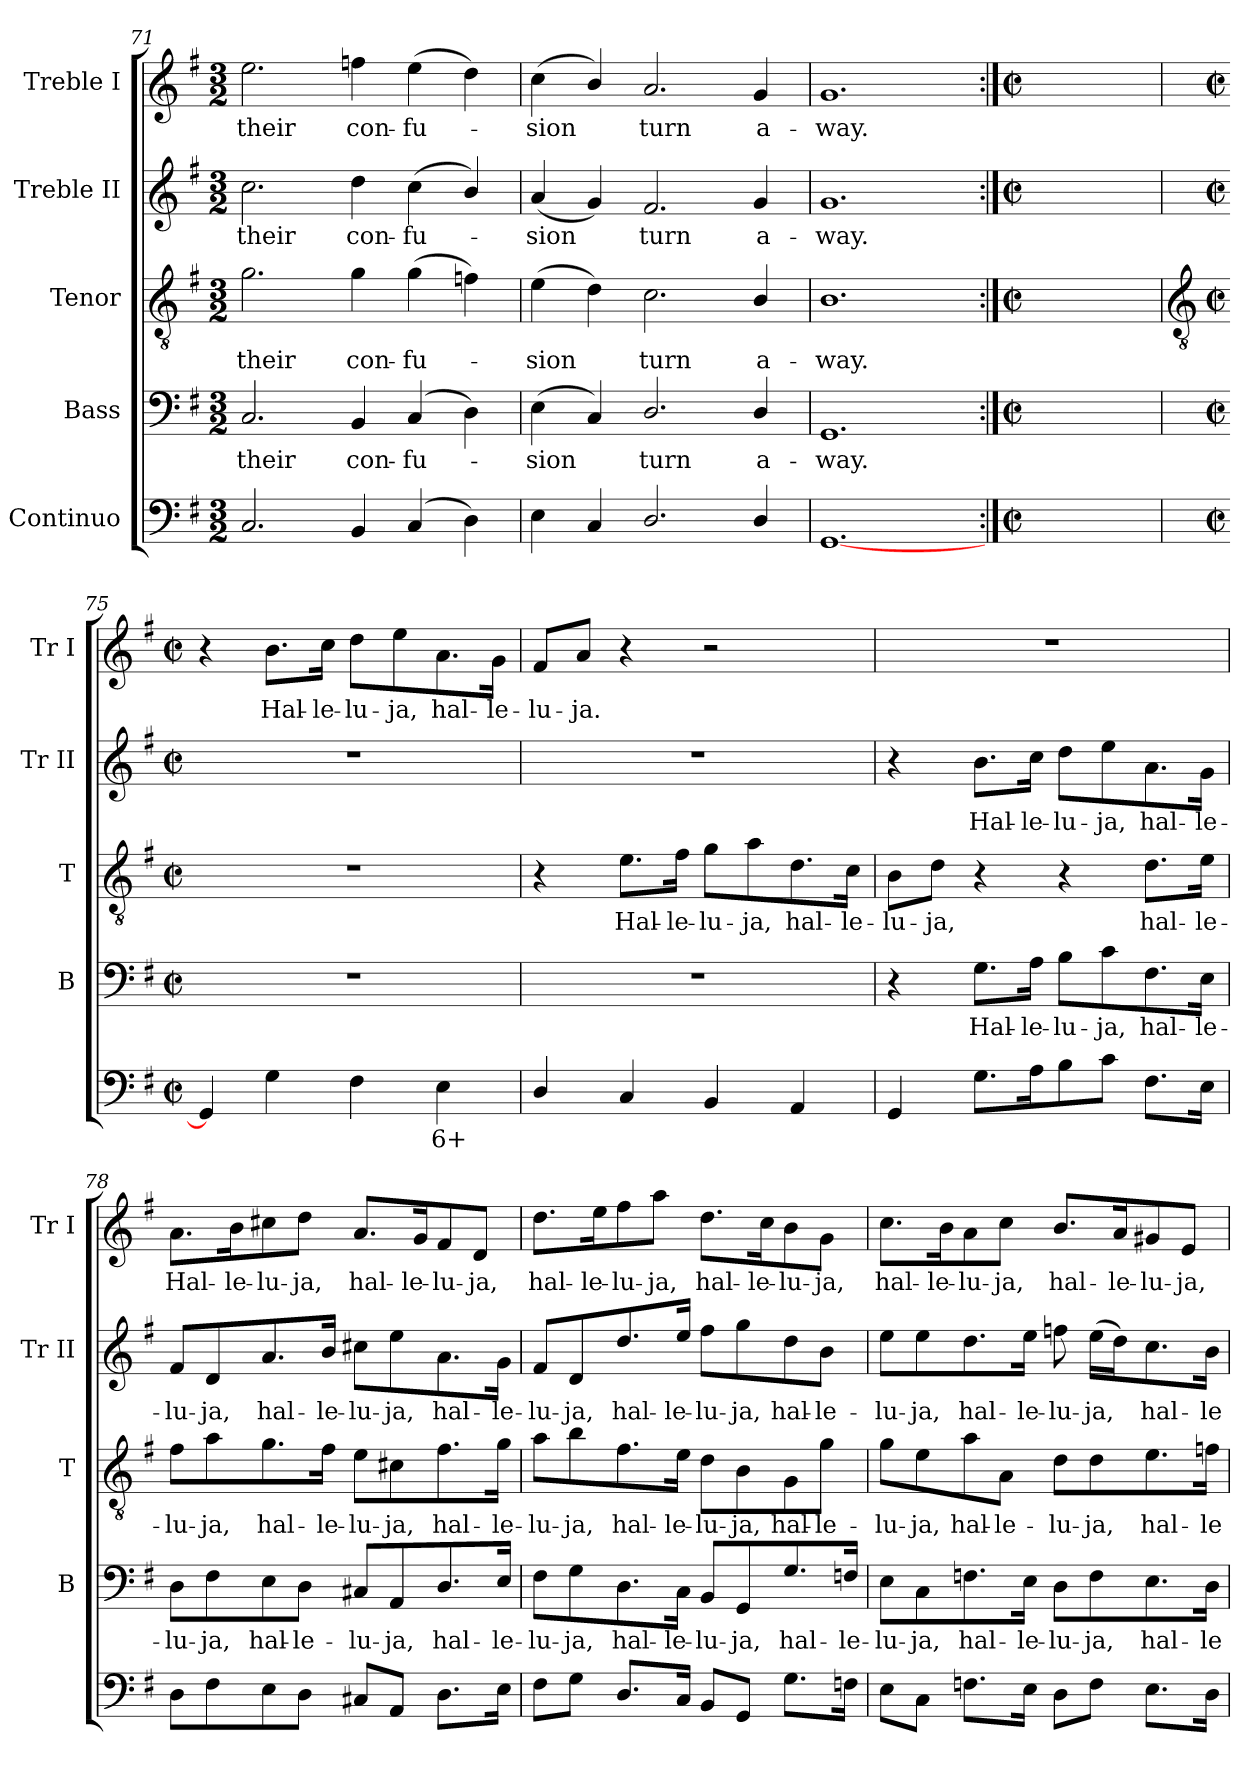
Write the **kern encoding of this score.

**kern	**text	**kern	**text	**kern	**text	**kern	**text	**kern	**text
*part5	*part5	*part4	*part4	*part3	*part3	*part2	*part2	*part1	*part1
*staff5	*staff5	*staff4	*staff4	*staff3	*staff3	*staff2	*staff2	*staff1	*staff1
*I"Continuo	*	*I"Bass	*	*I"Tenor	*	*I"Treble II	*	*I"Treble I	*
*	*	*I'B	*	*I'T	*	*I'Tr II	*	*I'Tr I	*
*clefF4	*	*clefF4	*	*clefGv2	*	*clefG2	*	*clefG2	*
*k[f#]	*	*k[f#]	*	*k[f#]	*	*k[f#]	*	*k[f#]	*
*G:	*	*G:	*	*G:	*	*G:	*	*G:	*
*M3/2	*	*M3/2	*	*M3/2	*	*M3/2	*	*M3/2	*
=71	=71	=71	=71	=71	=71	=71	=71	=71	=71
!	!	!	!LO:LY:b	!	!LO:LY:b	!	!LO:LY:b	!	!LO:LY:b
2.C/	.	2.C/	their	2.g\	their	2.cc\	their	2.ee\	their
!	!	!	!LO:LY:b	!	!LO:LY:b	!	!LO:LY:b	!	!LO:LY:b
4BB/	.	4BB/	con-	4g\	con-	4dd\	con-	4ffn\	con-
!	!	!	!LO:LY:b	!	!LO:LY:b	!	!LO:LY:b	!	!LO:LY:b
(<4C/	.	(<4C/	-fu-	(>4g\	-fu-	(<4cc\	-fu-	(>4ee\	-fu-
4D\)	.	4D\)	.	4fn\)	.	4b/)	.	4dd\)	.
=72	=72	=72	=72	=72	=72	=72	=72	=72	=72
!	!	!	!LO:LY:b	!	!LO:LY:b	!	!LO:LY:b	!	!LO:LY:b
4E\	.	(<4E\	sion	(>4e\	sion	(<4a/	sion	(<4cc\	sion
4C/	.	4C/)	.	4d\)	.	4g/)	.	4b/)	.
!	!	!	!LO:LY:b	!	!LO:LY:b	!	!LO:LY:b	!	!LO:LY:b
2.D/	.	2.D/	turn	2.c\	turn	2.f#/	turn	2.a/	turn
!	!	!	!LO:LY:b	!	!LO:LY:b	!	!LO:LY:b	!	!LO:LY:b
4D/	.	4D/	a-	4B/	a-	4g/	a-	4g/	a-
=73	=73	=73	=73	=73	=73	=73	=73	=73	=73
!	!	!	!LO:LY:b	!	!LO:LY:b	!	!LO:LY:b	!	!LO:LY:b
[1.GG	.	1.GG	-way.	1.B	-way.	1.g	-way.	1.g	-way.
=74:|!	=74:|!	=74:|!	=74:|!	=74:|!	=74:|!	=74:|!	=74:|!	=74:|!	=74:|!
*M2/2	*	*M2/2	*	*M2/2	*	*M2/2	*	*M2/2	*
*met(c|)	*	*met(c|)	*	*met(c|)	*	*met(c|)	*	*met(c|)	*
1ryy	.	1ryy	.	1ryy	.	1ryy	.	1ryy	.
!!LO:LB:g=z
=75	=75	=75	=75	=75	=75	=75	=75	=75	=75
*	*	*	*	*clefGv2	*	*	*	*	*
*M2/2	*	*M2/2	*	*M2/2	*	*M2/2	*	*M2/2	*
*met(c|)	*	*met(c|)	*	*met(c|)	*	*met(c|)	*	*met(c|)	*
*	*	*	*	*	*	*	*	*MM84	*
4GG/]	.	1r	.	1r	.	1r	.	4r	.
!	!	!	!	!	!	!	!	!	!LO:LY:b
4G\	.	.	.	.	.	.	.	8.b\L	Hal-
!	!	!	!	!	!	!	!	!	!LO:LY:b
.	.	.	.	.	.	.	.	16cc\Jk	-le-
!	!	!	!	!	!	!	!	!	!LO:LY:b
4F#\	.	.	.	.	.	.	.	8dd\L	-lu-
!	!	!	!	!	!	!	!	!	!LO:LY:b
.	.	.	.	.	.	.	.	8ee\	-ja,
!	!LO:LY:b	!	!	!	!	!	!	!	!LO:LY:b
4E\	6+	.	.	.	.	.	.	8.a\	hal-
!	!	!	!	!	!	!	!	!	!LO:LY:b
.	.	.	.	.	.	.	.	16g\Jk	-le-
=76	=76	=76	=76	=76	=76	=76	=76	=76	=76
!	!	!	!	!	!	!	!	!	!LO:LY:b
4D/	.	1r	.	4r	.	1r	.	8f#/L	-lu-
!	!	!	!	!	!	!	!	!	!LO:LY:b
.	.	.	.	.	.	.	.	8a/J	-ja.
!	!	!	!	!	!LO:LY:b	!	!	!	!
4C/	.	.	.	8.e\L	Hal-	.	.	4r	.
!	!	!	!	!	!LO:LY:b	!	!	!	!
.	.	.	.	16f#\Jk	-le-	.	.	.	.
!	!	!	!	!	!LO:LY:b	!	!	!	!
4BB/	.	.	.	8g\L	-lu-	.	.	2r	.
!	!	!	!	!	!LO:LY:b	!	!	!	!
.	.	.	.	8a\	-ja,	.	.	.	.
!	!	!	!	!	!LO:LY:b	!	!	!	!
4AA/	.	.	.	8.d\	hal-	.	.	.	.
!	!	!	!	!	!LO:LY:b	!	!	!	!
.	.	.	.	16c\Jk	-le-	.	.	.	.
=77	=77	=77	=77	=77	=77	=77	=77	=77	=77
!	!	!	!	!	!LO:LY:b	!	!	!	!
4GG/	.	4r	.	8B\L	-lu-	4r	.	1r	.
!	!	!	!	!	!LO:LY:b	!	!	!	!
.	.	.	.	8d\J	-ja,	.	.	.	.
!	!	!	!LO:LY:b	!	!	!	!LO:LY:b	!	!
8.G\L	.	8.G\L	Hal-	4r	.	8.b\L	Hal-	.	.
!	!	!	!LO:LY:b	!	!	!	!LO:LY:b	!	!
16A\K	.	16A\Jk	-le-	.	.	16cc\Jk	-le-	.	.
!	!	!	!LO:LY:b	!	!	!	!LO:LY:b	!	!
8B\	.	8B\L	-lu-	4r	.	8dd\L	-lu-	.	.
!	!	!	!LO:LY:b	!	!	!	!LO:LY:b	!	!
8c\J	.	8c\	-ja,	.	.	8ee\	-ja,	.	.
!	!	!	!LO:LY:b	!	!LO:LY:b	!	!LO:LY:b	!	!
8.F#\L	.	8.F#\	hal-	8.d\L	hal-	8.a\	hal-	.	.
!	!	!	!LO:LY:b	!	!LO:LY:b	!	!LO:LY:b	!	!
16E\Jk	.	16E\Jk	-le-	16e\Jk	-le-	16g\Jk	-le-	.	.
=78	=78	=78	=78	=78	=78	=78	=78	=78	=78
!	!	!	!LO:LY:b	!	!LO:LY:b	!	!LO:LY:b	!	!LO:LY:b
8D\L	.	8D\L	-lu-	8f#\L	-lu-	8f#/L	-lu-	8.a\L	Hal-
!	!	!	!LO:LY:b	!	!LO:LY:b	!	!LO:LY:b	!	!
8F#\	.	8F#\	-ja,	8a\	-ja,	8d/	-ja,	.	.
!	!	!	!	!	!	!	!	!	!LO:LY:b
.	.	.	.	.	.	.	.	16b\K	-le-
!	!	!	!LO:LY:b	!	!LO:LY:b	!	!LO:LY:b	!	!LO:LY:b
8E\	.	8E\	hal-	8.g\	hal-	8.a/	hal-	8cc#X\	-lu-
!	!	!	!LO:LY:b	!	!	!	!	!	!LO:LY:b
8D\J	.	8D\J	-le-	.	.	.	.	8dd\J	-ja,
!	!	!	!	!	!LO:LY:b	!	!LO:LY:b	!	!
.	.	.	.	16f#\Jk	-le-	16b/Jk	-le-	.	.
!	!	!	!LO:LY:b	!	!LO:LY:b	!	!LO:LY:b	!	!LO:LY:b
8C#X/L	.	8C#X/L	-lu-	8e\L	-lu-	8cc#X\L	-lu-	8.a/L	hal-
!	!	!	!LO:LY:b	!	!LO:LY:b	!	!LO:LY:b	!	!
8AA/J	.	8AA/	-ja,	8c#X\	-ja,	8ee\	-ja,	.	.
!	!	!	!	!	!	!	!	!	!LO:LY:b
.	.	.	.	.	.	.	.	16g/K	-le-
!	!	!	!LO:LY:b	!	!LO:LY:b	!	!LO:LY:b	!	!LO:LY:b
8.D\L	.	8.D/	hal-	8.f#\	hal-	8.a\	hal-	8f#/	-lu-
!	!	!	!	!	!	!	!	!	!LO:LY:b
.	.	.	.	.	.	.	.	8d/J	-ja,
!	!	!	!LO:LY:b	!	!LO:LY:b	!	!LO:LY:b	!	!
16E\Jk	.	16E/Jk	-le-	16g\Jk	-le-	16g\Jk	-le-	.	.
!!LO:PB:g=z
=79	=79	=79	=79	=79	=79	=79	=79	=79	=79
*	*	*	*	*	*	*	*	*MM84	*
!	!	!	!LO:LY:b	!	!LO:LY:b	!	!LO:LY:b	!	!LO:LY:b
8F#\L	.	8F#\L	-lu-	8a\L	-lu-	8f#/L	-lu-	8.dd\L	hal-
!	!	!	!LO:LY:b	!	!LO:LY:b	!	!LO:LY:b	!	!
8G\J	.	8G\	-ja,	8b\	-ja,	8d/	-ja,	.	.
!	!	!	!	!	!	!	!	!	!LO:LY:b
.	.	.	.	.	.	.	.	16ee\K	-le-
!	!	!	!LO:LY:b	!	!LO:LY:b	!	!LO:LY:b	!	!LO:LY:b
8.D/L	.	8.D\	hal-	8.f#\	hal-	8.dd/	hal-	8ff#\	-lu-
!	!	!	!	!	!	!	!	!	!LO:LY:b
.	.	.	.	.	.	.	.	8aa\J	-ja,
!	!	!	!LO:LY:b	!	!LO:LY:b	!	!LO:LY:b	!	!
16C/Jk	.	16C\Jk	-le-	16e\Jk	-le-	16ee/Jk	-le-	.	.
!	!	!	!LO:LY:b	!	!LO:LY:b	!	!LO:LY:b	!	!LO:LY:b
8BB/L	.	8BB/L	-lu-	8d\L	-lu-	8ff#\L	-lu-	8.dd\L	hal-
!	!	!	!LO:LY:b	!	!LO:LY:b	!	!LO:LY:b	!	!
8GG/J	.	8GG/	-ja,	8B\	-ja,	8gg\	-ja,	.	.
!	!	!	!	!	!	!	!	!	!LO:LY:b
.	.	.	.	.	.	.	.	16cc\K	-le-
!	!	!	!LO:LY:b	!	!LO:LY:b	!	!LO:LY:b	!	!LO:LY:b
8.G\L	.	8.G/	hal-	8G\	hal-	8dd\	hal-	8b\	-lu-
!	!	!	!	!	!LO:LY:b	!	!LO:LY:b	!	!LO:LY:b
.	.	.	.	8g\J	-le-	8b\J	-le-	8g\J	-ja,
!	!	!	!LO:LY:b	!	!	!	!	!	!
16Fn\Jk	.	16Fn/Jk	-le-	.	.	.	.	.	.
=80	=80	=80	=80	=80	=80	=80	=80	=80	=80
!	!	!	!LO:LY:b	!	!LO:LY:b	!	!LO:LY:b	!	!LO:LY:b
8E\L	.	8E\L	-lu-	8g\L	-lu-	8ee\L	-lu-	8.cc\L	hal-
!	!	!	!LO:LY:b	!	!LO:LY:b	!	!LO:LY:b	!	!
8C\J	.	8C\	-ja,	8e\	-ja,	8ee\	-ja,	.	.
!	!	!	!	!	!	!	!	!	!LO:LY:b
.	.	.	.	.	.	.	.	16b\K	-le-
!	!	!	!LO:LY:b	!	!LO:LY:b	!	!LO:LY:b	!	!LO:LY:b
8.Fn\L	.	8.Fn\	hal-	8a\	hal-	8.dd\	hal-	8a\	-lu-
!	!	!	!	!	!LO:LY:b	!	!	!	!LO:LY:b
.	.	.	.	8A\J	-le-	.	.	8cc\J	-ja,
!	!	!	!LO:LY:b	!	!	!	!LO:LY:b	!	!
16E\Jk	.	16E\Jk	-le-	.	.	16ee\Jk	-le-	.	.
!	!	!	!LO:LY:b	!	!LO:LY:b	!	!LO:LY:b	!	!LO:LY:b
8D\L	.	8D\L	-lu-	8d\L	-lu-	8ffn\	-lu-	8.b/L	hal-
!	!	!	!LO:LY:b	!	!LO:LY:b	!	!LO:LY:b	!	!
8F\J	.	8F\	-ja,	8d\	-ja,	(>16ee\LL	-ja,	.	.
!	!	!	!	!	!	!	!	!	!LO:LY:b
.	.	.	.	.	.	16dd\J)	.	16a/K	-le-
!	!	!	!LO:LY:b	!	!LO:LY:b	!	!LO:LY:b	!	!LO:LY:b
8.E\L	.	8.E\	hal-	8.e\	hal-	8.cc\	hal-	8g#X/	-lu-
!	!	!	!	!	!	!	!	!	!LO:LY:b
.	.	.	.	.	.	.	.	8e/J	-ja,
!	!	!	!LO:LY:b	!	!LO:LY:b	!	!LO:LY:b	!	!
16D\Jk	.	16D\Jk	-le-	16fn\Jk	-le-	16b\Jk	-le-	.	.
=	=	=	=	=	=	=	=	=	=
*-	*-	*-	*-	*-	*-	*-	*-	*-	*-
